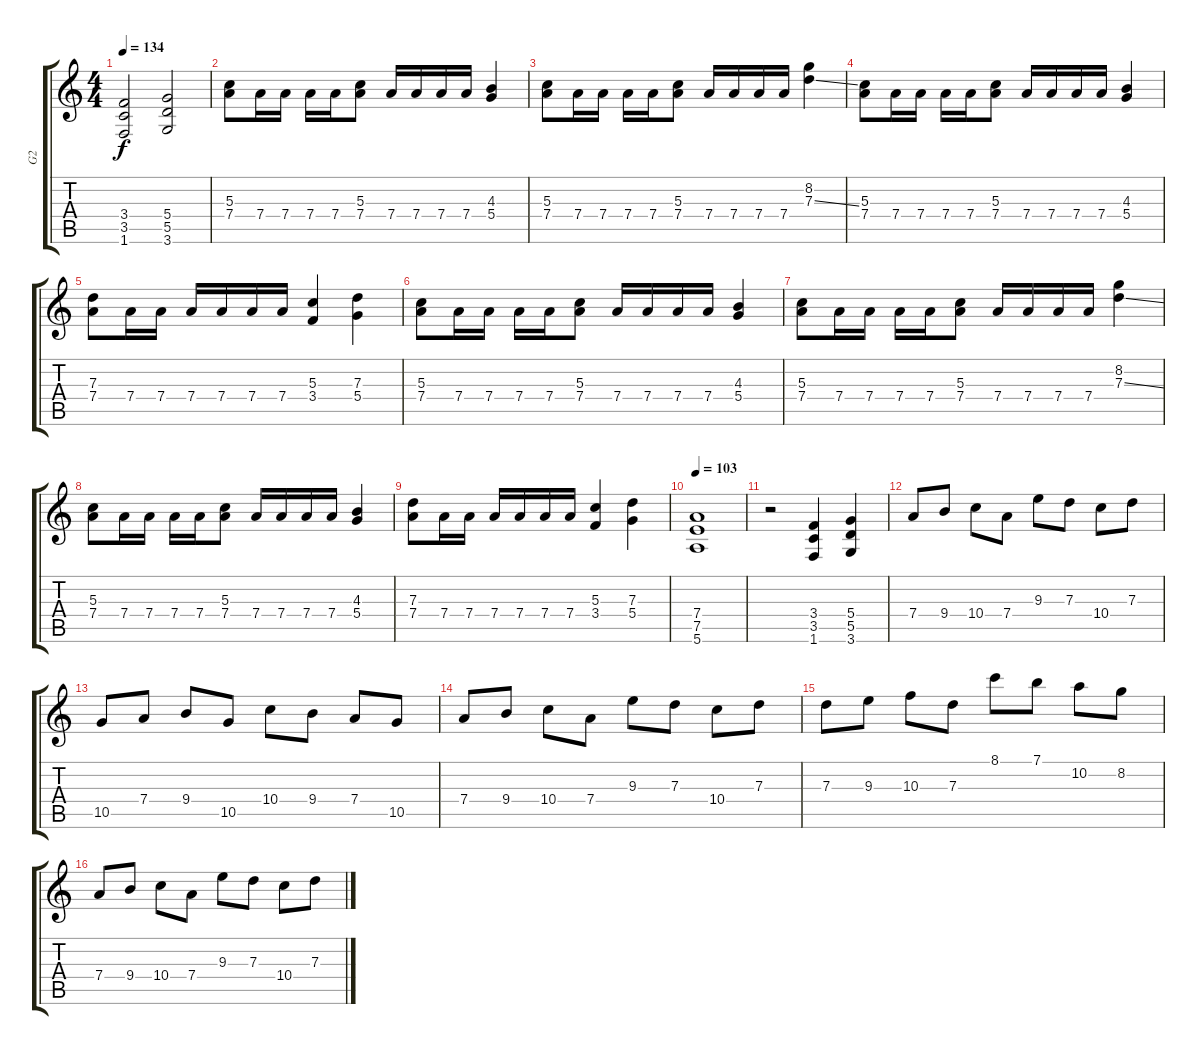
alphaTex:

\track ("G2" "G2") {instrument distortionguitar}
\staff {score tabs}
\tuning (E4 B3 G3 D3 A2 E2) {hide}
\ts (4 4)
\tempo 134
\clef g2
\ks c
(3.4 3.5 1.6).2{dy f} (5.4 5.5 3.6).2 |
(5.3 7.4).8 7.4.16 7.4.16 7.4.16 7.4.16 (5.3 7.4).8 7.4.16 7.4.16 7.4.16 7.4.16 (4.3 5.4).4 |
(5.3 7.4).8 7.4.16 7.4.16 7.4.16 7.4.16 (5.3 7.4).8 7.4.16 7.4.16 7.4.16 7.4.16 (8.2 7.3{ss}).4 |
(5.3 7.4).8 7.4.16 7.4.16 7.4.16 7.4.16 (5.3 7.4).8 7.4.16 7.4.16 7.4.16 7.4.16 (4.3 5.4).4 |
(7.3 7.4).8 7.4.16 7.4.16 7.4.16 7.4.16 7.4.16 7.4.16 (5.3 3.4).4 (7.3 5.4).4 |
(5.3 7.4).8 7.4.16 7.4.16 7.4.16 7.4.16 (5.3 7.4).8 7.4.16 7.4.16 7.4.16 7.4.16 (4.3 5.4).4 |
(5.3 7.4).8 7.4.16 7.4.16 7.4.16 7.4.16 (5.3 7.4).8 7.4.16 7.4.16 7.4.16 7.4.16 (8.2 7.3{ss}).4 |
(5.3 7.4).8 7.4.16 7.4.16 7.4.16 7.4.16 (5.3 7.4).8 7.4.16 7.4.16 7.4.16 7.4.16 (4.3 5.4).4 |
(7.3 7.4).8 7.4.16 7.4.16 7.4.16 7.4.16 7.4.16 7.4.16 (5.3 3.4).4 (7.3 5.4).4 |
\tempo 103
(7.4 7.5 5.6).1 |
r.2 (3.4 3.5 1.6).4 (5.4 5.5 3.6).4 |
7.4.8 9.4.8 10.4.8 7.4.8 9.3.8 7.3.8 10.4.8 7.3.8 |
10.5.8 7.4.8 9.4.8 10.5.8 10.4.8 9.4.8 7.4.8 10.5.8 |
7.4.8 9.4.8 10.4.8 7.4.8 9.3.8 7.3.8 10.4.8 7.3.8 |
7.3.8 9.3.8 10.3.8 7.3.8 8.1.8 7.1.8 10.2.8 8.2.8 |
7.4.8 9.4.8 10.4.8 7.4.8 9.3.8 7.3.8 10.4.8 7.3.8
